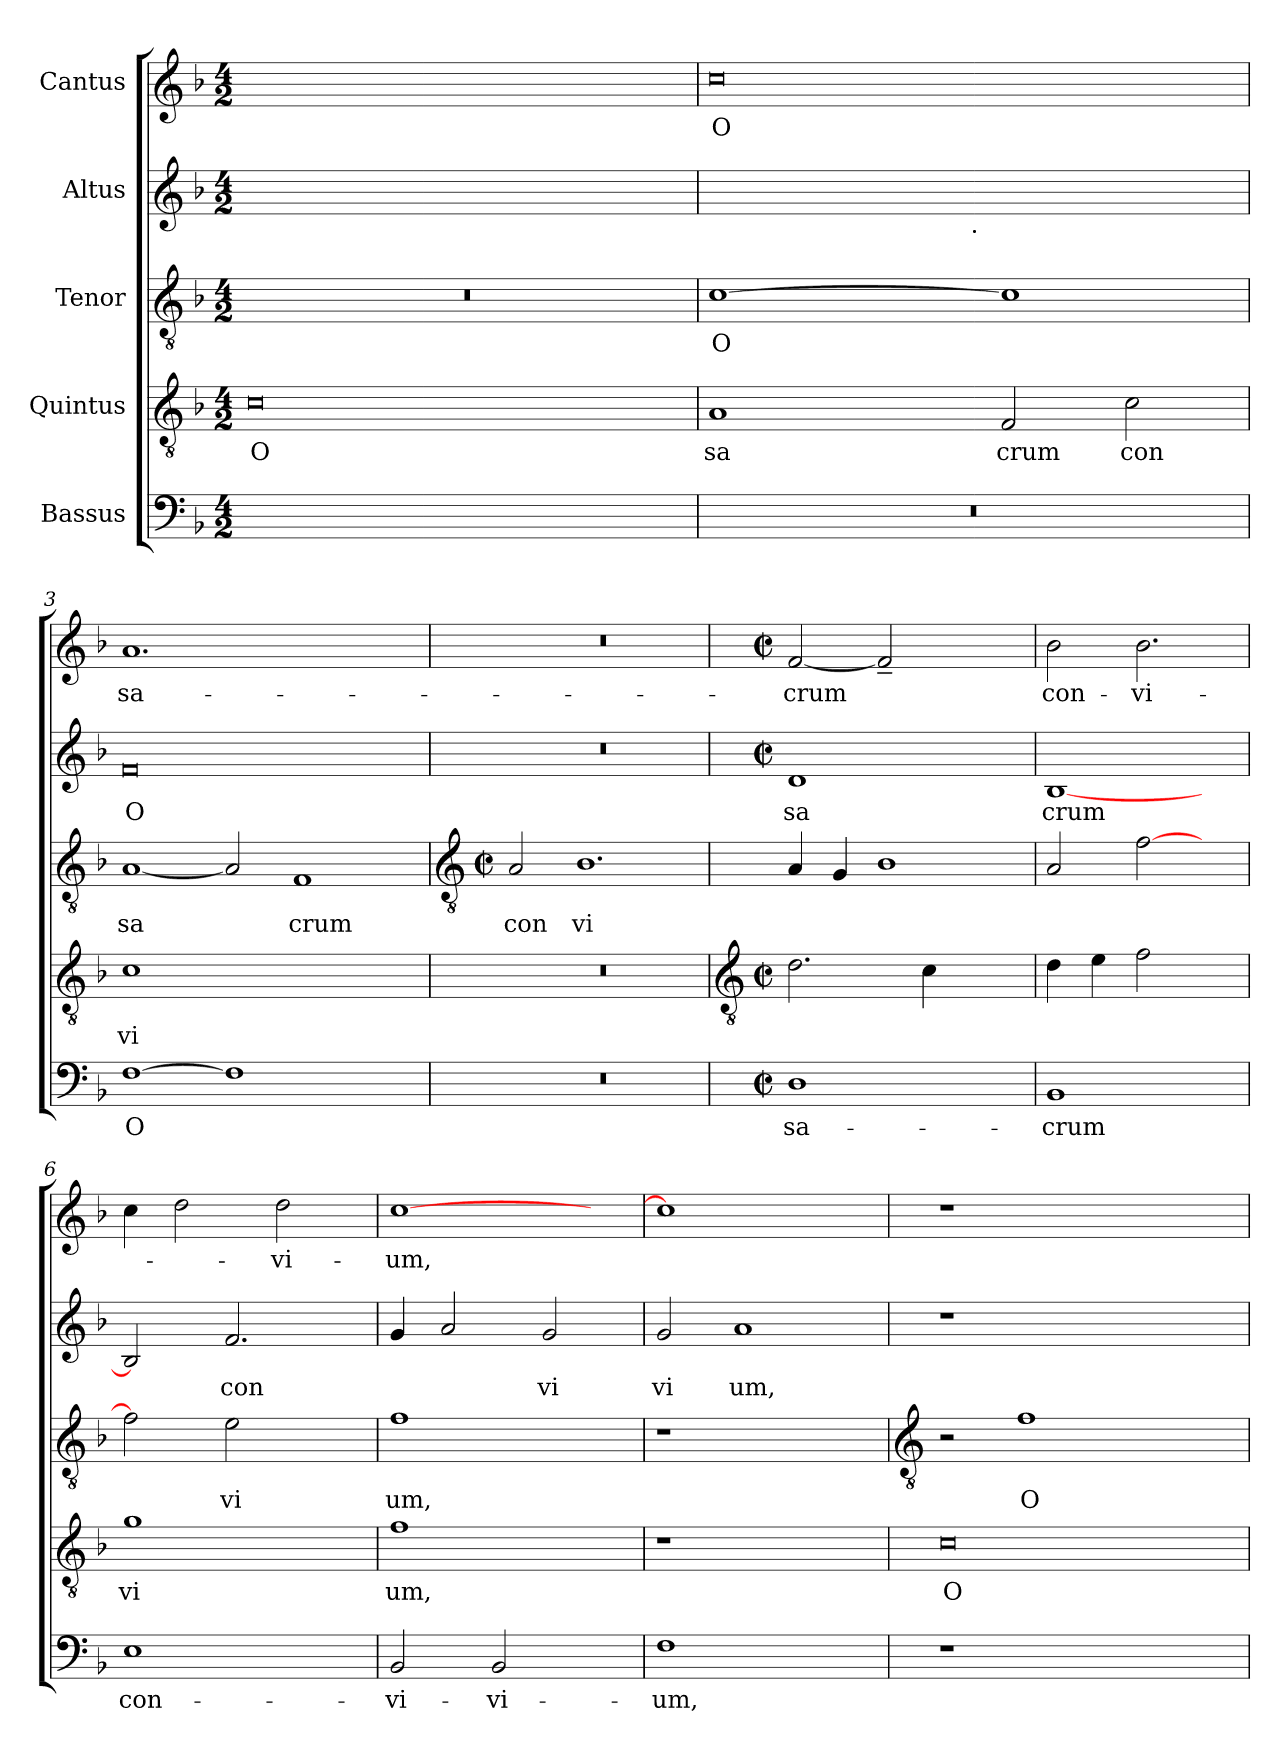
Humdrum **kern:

**kern	**text	**kern	**text	**kern	**text	**kern	**text	**kern	**text
*part5	*part5	*part4	*part4	*part3	*part3	*part2	*part2	*part1	*part1
*staff5	*staff5	*staff4	*staff4	*staff3	*staff3	*staff2	*staff2	*staff1	*staff1
*I"Bassus	*	*I"Quintus	*	*I"Tenor	*	*I"Altus	*	*I"Cantus	*
*clefF4	*	*clefGv2	*	*clefGv2	*	*clefG2	*	*clefG2	*
*k[b-]	*	*k[b-]	*	*k[b-]	*	*k[b-]	*	*k[b-]	*
*F:	*	*F:	*	*F:	*	*F:	*	*F:	*
*M4/2	*	*M4/2	*	*M4/2	*	*M4/2	*	*M4/2	*
=1	=1	=1	=1	=1	=1	=1	=1	=1	=1
!	!	!	!LO:LY:b	!	!	!	!	!	!
4ryy	.	0c	O	0r	.	4ryy	.	4ryy	.
4ryy	.	.	.	.	.	4ryy	.	4ryy	.
4ryy	.	.	.	.	.	4ryy	.	4ryy	.
4ryy	.	.	.	.	.	4ryy	.	4ryy	.
4ryy	.	.	.	.	.	4ryy	.	4ryy	.
4ryy	.	.	.	.	.	4ryy	.	4ryy	.
4ryy	.	.	.	.	.	4ryy	.	4ryy	.
4ryy	.	.	.	.	.	4ryy	.	4ryy	.
=2	=2	=2	=2	=2	=2	=2	=2	=2	=2
!	!	!	!LO:LY:b	!	!LO:LY:b	!	!	!	!LO:LY:b
0r	.	1A	sa	[1c	O	4ryy	.	0cc	O
.	.	.	.	.	.	4ryy	.	.	.
.	.	.	.	.	.	4ryy	.	.	.
.	.	.	.	.	.	32ryy	.	.	.
.	.	.	.	.	.	32ryy	.	.	.
.	.	.	.	.	.	32ryy	.	.	.
.	.	.	.	.	.	32ryy	.	.	.
.	.	.	.	.	.	32ryy	.	.	.
.	.	.	.	.	.	32ryy	.	.	.
!	!	!	!	!	!	!LO:TX:b:t=.	!	!	!
.	.	.	.	.	.	32ryy	.	.	.
.	.	.	.	.	.	4ryy	.	.	.
!	!	!	!LO:LY:b	!	!	!	!	!	!
.	.	2F/	crum	1c]	.	.	.	.	.
.	.	.	.	.	.	4ryy	.	.	.
.	.	.	.	.	.	4ryy	.	.	.
!	!	!	!LO:LY:b	!	!	!	!	!	!
.	.	2c\	con	.	.	.	.	.	.
.	.	.	.	.	.	4ryy	.	.	.
.	.	.	.	.	.	32ryy	.	.	.
=3	=3	=3	=3	=3	=3	=3	=3	=3	=3
!	!LO:LY:b	!	!LO:LY:b	!	!LO:LY:b	!	!LO:LY:b	!	!LO:LY:b
[1F	O	1c	vi	[1A	sa	0f	O	1.a	sa-
1F]	.	1.ryy	.	2A/]	.	.	.	.	.
!	!	!	!	!	!LO:LY:b	!	!	!	!
.	.	.	.	1F	crum	.	.	1ryy	.
2ryy	.	.	.	.	.	2ryy	.	.	.
!!LO:LB:g=z
=3A	=3A	=3A	=3A	=3A	=3A	=3A	=3A	=3A	=3A
*	*	*	*	*clefGv2	*	*	*	*	*
*	*	*	*	*M2/2	*	*	*	*	*
*	*	*	*	*met(c|)	*	*	*	*	*
!	!	!	!	!	!LO:LY:b	!	!	!	!
0r	.	0r	.	2A/	con	0r	.	0r	.
!	!	!	!	!	!LO:LY:b	!	!	!	!
.	.	.	.	1.B-	vi	.	.	.	.
!!LO:LB:g=z
=4	=4	=4	=4	=4	=4	=4	=4	=4	=4
*	*	*clefGv2	*	*	*	*	*	*	*
*M2/2	*	*M2/2	*	*	*	*M2/2	*	*M2/2	*
*met(c|)	*	*met(c|)	*	*	*	*met(c|)	*	*met(c|)	*
!	!LO:LY:b	!	!	!	!	!	!LO:LY:b	!	!LO:LY:b
1D	sa-	2.d\	.	4A/	.	1d	sa	[2f/	-crum
.	.	.	.	4G/	.	.	.	.	.
.	.	.	.	1B-	.	.	.	2f~/]	.
.	.	4c\	.	.	.	.	.	.	.
2ryy	.	2ryy	.	.	.	2ryy	.	2ryy	.
=5A	=5A	=5A	=5A	=5A	=5A	=5A	=5A	=5A	=5A
!	!LO:LY:b	!	!	!	!	!	!LO:LY:b	!	!LO:LY:b
1BB-	-crum	4d\	.	2A/	.	[1B-	crum	2b-\	con-
.	.	4e\	.	.	.	.	.	.	.
!	!	!	!	!	!	!	!	!	!LO:LY:b
.	.	2f\	.	[2f\	.	.	.	2.b-\	-vi-
4ryy	.	4ryy	.	4ryy	.	4ryy	.	.	.
=6A	=6A	=6A	=6A	=6A	=6A	=6A	=6A	=6A	=6A
!	!LO:LY:b	!	!LO:LY:b	!	!	!	!	!	!
1E	con-	1g	vi	2f\]	.	2B-/]	.	4cc\	.
.	.	.	.	.	.	.	.	2dd\	.
!	!	!	!	!	!LO:LY:b	!	!LO:LY:b	!	!
.	.	.	.	2e\	vi	2.f/	con	.	.
!	!	!	!	!	!	!	!	!	!LO:LY:b
.	.	.	.	.	.	.	.	2dd\	-vi-
4ryy	.	4ryy	.	4ryy	.	.	.	.	.
=7A	=7A	=7A	=7A	=7A	=7A	=7A	=7A	=7A	=7A
!	!LO:LY:b	!	!LO:LY:b	!	!LO:LY:b	!	!	!	!LO:LY:b
2BB-/	-vi-	1f	um,	1f	um,	4g/	.	[1cc	-um,
.	.	.	.	.	.	2a/	.	.	.
!	!LO:LY:b	!	!	!	!	!	!	!	!
2BB-/	-vi-	.	.	.	.	.	.	.	.
!	!	!	!	!	!	!	!LO:LY:b	!	!
.	.	.	.	.	.	2g/	vi	.	.
4ryy	.	4ryy	.	4ryy	.	.	.	4ryy	.
=8A	=8A	=8A	=8A	=8A	=8A	=8A	=8A	=8A	=8A
!	!LO:LY:b	!	!	!	!	!	!LO:LY:b	!	!
1F	-um,	1r	.	1r	.	2g/	vi	1cc]	.
!	!	!	!	!	!	!	!LO:LY:b	!	!
.	.	.	.	.	.	1a	um,	.	.
2ryy	.	2ryy	.	2ryy	.	.	.	2ryy	.
!!LO:LB:g=z
=9A	=9A	=9A	=9A	=9A	=9A	=9A	=9A	=9A	=9A
*	*	*	*	*clefGv2	*	*	*	*	*
!	!	!	!LO:LY:b	!	!	!	!	!	!
1r	.	0c	O	2r	.	1r	.	1r	.
!	!	!	!	!	!LO:LY:b	!	!	!	!
.	.	.	.	1f	O	.	.	.	.
1ryy	.	.	.	.	.	1ryy	.	1ryy	.
.	.	.	.	2ryy	.	.	.	.	.
=	=	=	=	=	=	=	=	=	=
*-	*-	*-	*-	*-	*-	*-	*-	*-	*-
